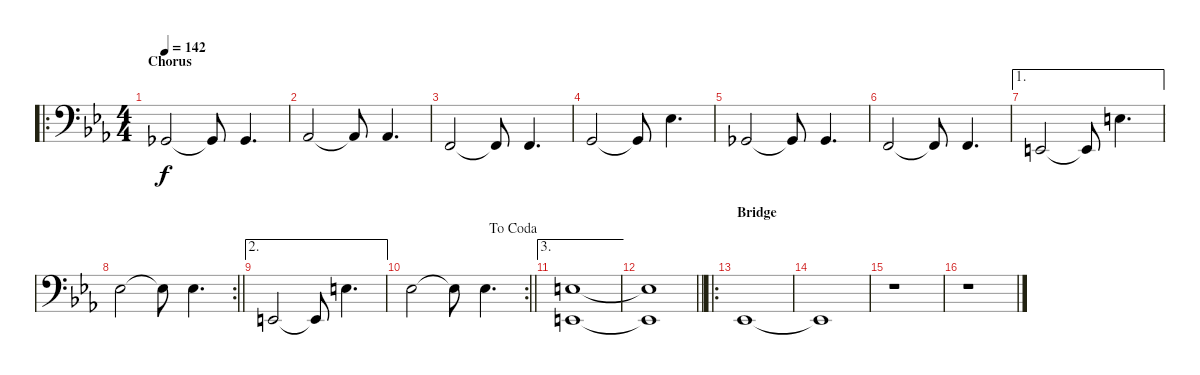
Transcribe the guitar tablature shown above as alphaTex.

\track "" {instrument acousticgrandpiano}
\staff {score}
\tuning (G2 D2 A1 E1) {hide}
\ro
\ts (4 4)
\section ("" "Chorus")
\tempo 142
\clef f4
\ks eb
4.2.2{dy f} 4.2{t}.8 4.2.4{d} |
6.2.2 6.2{t}.8 6.2.4{d} |
3.2.2 3.2{t}.8 3.2.4{d} |
5.2.2 5.2{t}.8 8.1.4{d} |
4.2.2 4.2{t}.8 4.2.4{d} |
3.2.2 3.2{t}.8 3.2.4{d} |
\ae 1
2.2.2 2.2{t}.8 9.1.4{d} |
\rc 2
\barLineRight lightlight
8.1.2 8.1{t}.8 8.1.4{d} |
\ae 2
2.2.2 2.2{t}.8 9.1.4{d} |
\rc 2
\jump dacoda
\barLineRight lightlight
8.1.2 8.1{t}.8 8.1.4{d} |
\ae 3
(9.1 2.2).1 |
\barLineRight lightlight
(9.1{t} 2.2{t}).1 |
\ro
\section ("" "Bridge")
6.3.1 |
6.3{t}.1 |
r.1 |
r.1
